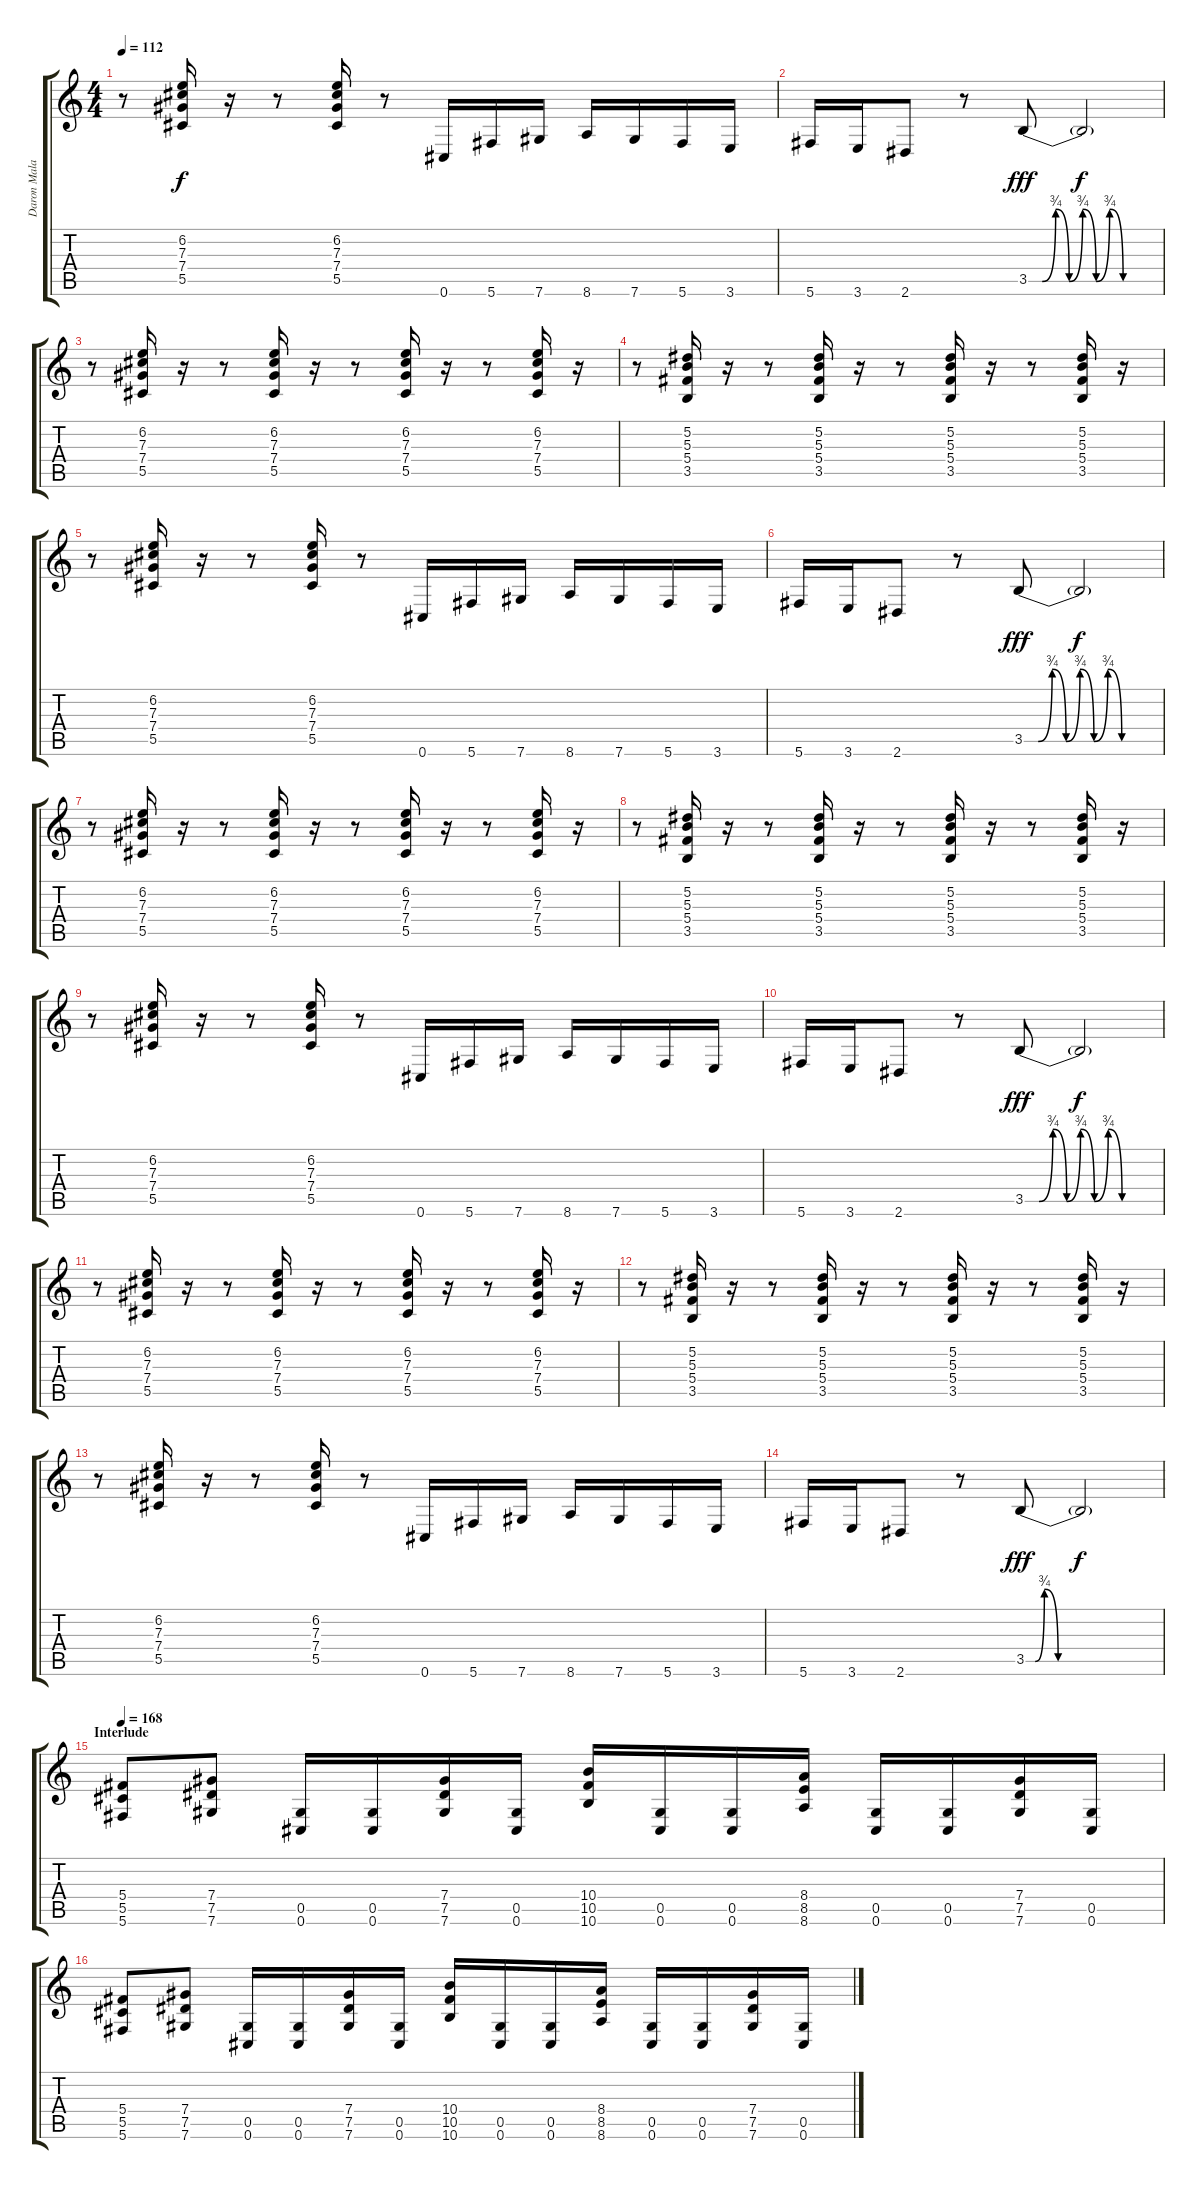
\track ("Daron Malakian" "Daron Mala") {instrument distortionguitar}
\staff {score tabs}
\tuning (Eb4 Bb3 Gb3 Db3 Ab2 Db2) {hide}
\ts (4 4)
\tempo 112
\clef g2
\ks c
r.8{dy f} (6.2 7.3 7.4 5.5).16 r.16 r.8 (6.2 7.3 7.4 5.5).16 r.8 0.6.16 5.6.16 7.6.16 8.6.16 7.6.16 5.6.16 3.6.16 |
5.6.16 3.6.16 2.6.8 r.8 3.5{be (custom 0 0 6 0 12 3 18 0 24 3 30 0 36 3 42 0 54 0 60 0)}.8{dy fff} 3.5{t}.2{dy f} |
r.8 (6.2 7.3 7.4 5.5).16 r.16 r.8 (6.2 7.3 7.4 5.5).16 r.16 r.8 (6.2 7.3 7.4 5.5).16 r.16 r.8 (6.2 7.3 7.4 5.5).16 r.16 |
r.8 (5.2 5.3 5.4 3.5).16 r.16 r.8 (5.2 5.3 5.4 3.5).16 r.16 r.8 (5.2 5.3 5.4 3.5).16 r.16 r.8 (5.2 5.3 5.4 3.5).16 r.16 |
r.8 (6.2 7.3 7.4 5.5).16 r.16 r.8 (6.2 7.3 7.4 5.5).16 r.8 0.6.16 5.6.16 7.6.16 8.6.16 7.6.16 5.6.16 3.6.16 |
5.6.16 3.6.16 2.6.8 r.8 3.5{be (custom 0 0 6 0 12 3 18 0 24 3 30 0 36 3 42 0 54 0 60 0)}.8{dy fff} 3.5{t}.2{dy f} |
r.8 (6.2 7.3 7.4 5.5).16 r.16 r.8 (6.2 7.3 7.4 5.5).16 r.16 r.8 (6.2 7.3 7.4 5.5).16 r.16 r.8 (6.2 7.3 7.4 5.5).16 r.16 |
r.8 (5.2 5.3 5.4 3.5).16 r.16 r.8 (5.2 5.3 5.4 3.5).16 r.16 r.8 (5.2 5.3 5.4 3.5).16 r.16 r.8 (5.2 5.3 5.4 3.5).16 r.16 |
r.8 (6.2 7.3 7.4 5.5).16 r.16 r.8 (6.2 7.3 7.4 5.5).16 r.8 0.6.16 5.6.16 7.6.16 8.6.16 7.6.16 5.6.16 3.6.16 |
5.6.16 3.6.16 2.6.8 r.8 3.5{be (custom 0 0 6 0 12 3 18 0 24 3 30 0 36 3 42 0 54 0 60 0)}.8{dy fff} 3.5{t}.2{dy f} |
r.8 (6.2 7.3 7.4 5.5).16 r.16 r.8 (6.2 7.3 7.4 5.5).16 r.16 r.8 (6.2 7.3 7.4 5.5).16 r.16 r.8 (6.2 7.3 7.4 5.5).16 r.16 |
r.8 (5.2 5.3 5.4 3.5).16 r.16 r.8 (5.2 5.3 5.4 3.5).16 r.16 r.8 (5.2 5.3 5.4 3.5).16 r.16 r.8 (5.2 5.3 5.4 3.5).16 r.16 |
r.8 (6.2 7.3 7.4 5.5).16 r.16 r.8 (6.2 7.3 7.4 5.5).16 r.8 0.6.16 5.6.16 7.6.16 8.6.16 7.6.16 5.6.16 3.6.16 |
5.6.16 3.6.16 2.6.8 r.8 3.5{be (custom 0 0 4 0 8 3 14 0 20 0 25 0 30 0 42 0 54 0 60 0)}.8{dy fff} 3.5{t}.2{dy f} |
\section ("" "Interlude")
\tempo 168
(5.4 5.5 5.6).8{instrument distortionguitar} (7.4 7.5 7.6).8 (0.5 0.6).16 (0.5 0.6).16 (7.4 7.5 7.6).16 (0.5 0.6).16 (10.4 10.5 10.6).16 (0.5 0.6).16 (0.5 0.6).16 (8.4 8.5 8.6).16 (0.5 0.6).16 (0.5 0.6).16 (7.4 7.5 7.6).16 (0.5 0.6).16 |
(5.4 5.5 5.6).8 (7.4 7.5 7.6).8 (0.5 0.6).16 (0.5 0.6).16 (7.4 7.5 7.6).16 (0.5 0.6).16 (10.4 10.5 10.6).16 (0.5 0.6).16 (0.5 0.6).16 (8.4 8.5 8.6).16 (0.5 0.6).16 (0.5 0.6).16 (7.4 7.5 7.6).16 (0.5 0.6).16
